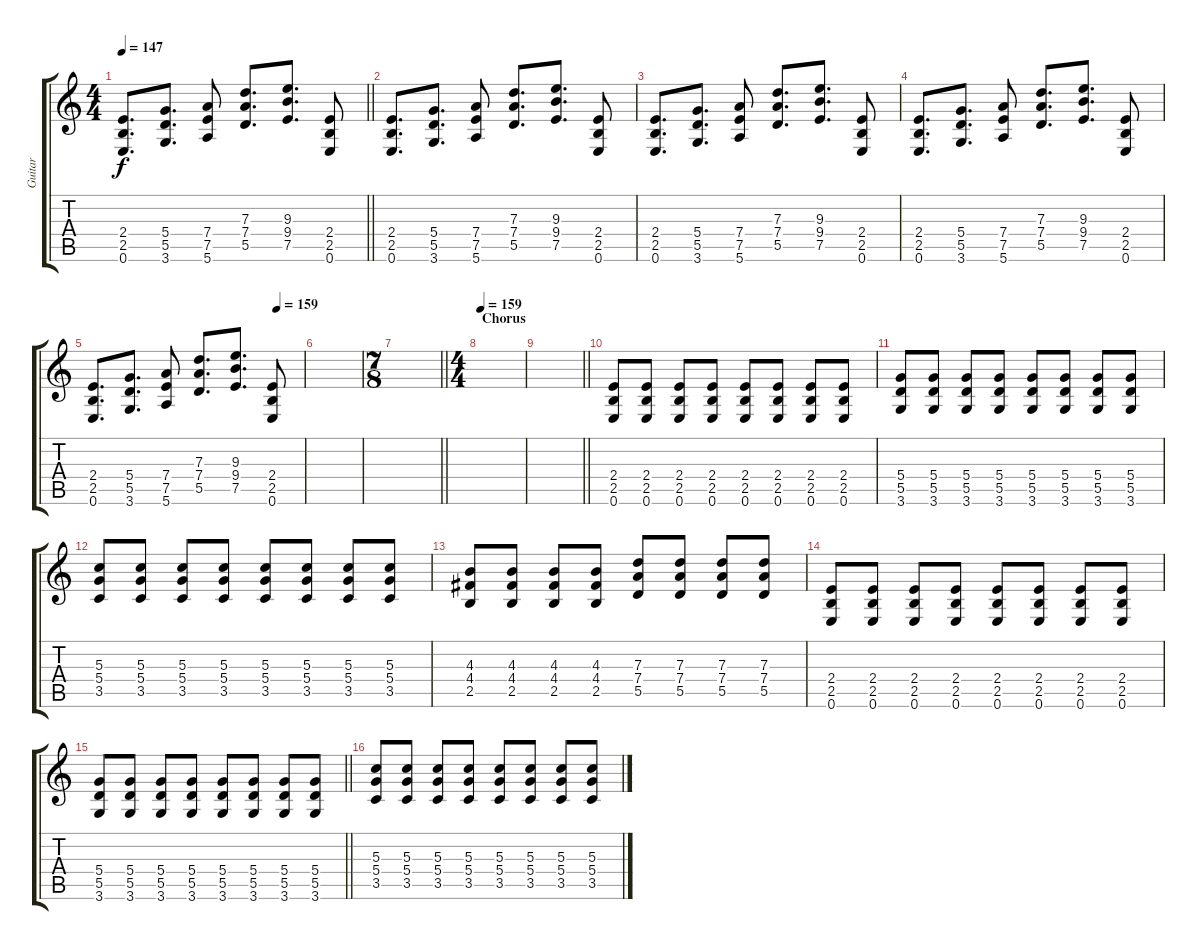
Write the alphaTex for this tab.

\track ("Guitar" "Guitar") {instrument overdrivenguitar}
\staff {score tabs}
\tuning (E4 B3 G3 D3 A2 E2) {hide}
\ts (4 4)
\tempo 147
\clef g2
\barLineRight lightlight
\ks c
(2.4 2.5 0.6).8{d dy f} (5.4 5.5 3.6).8{d} (7.4 7.5 5.6).8 (7.3 7.4 5.5).8{d} (9.3 9.4 7.5).8{d} (2.4 2.5 0.6).8 |
\section ("" "")
(2.4 2.5 0.6).8{d} (5.4 5.5 3.6).8{d} (7.4 7.5 5.6).8 (7.3 7.4 5.5).8{d} (9.3 9.4 7.5).8{d} (2.4 2.5 0.6).8 |
(2.4 2.5 0.6).8{d} (5.4 5.5 3.6).8{d} (7.4 7.5 5.6).8 (7.3 7.4 5.5).8{d} (9.3 9.4 7.5).8{d} (2.4 2.5 0.6).8 |
(2.4 2.5 0.6).8{d} (5.4 5.5 3.6).8{d} (7.4 7.5 5.6).8 (7.3 7.4 5.5).8{d} (9.3 9.4 7.5).8{d} (2.4 2.5 0.6).8 |
\tempo (159 0.875)
(2.4 2.5 0.6).8{d} (5.4 5.5 3.6).8{d} (7.4 7.5 5.6).8 (7.3 7.4 5.5).8{d} (9.3 9.4 7.5).8{d} (2.4 2.5 0.6).8 |
|
\ts (7 8)
\barLineRight lightlight
|
\ts (4 4)
\section ("" "Chorus")
\tempo 159
|
\barLineRight lightlight
|
(2.4 2.5 0.6).8 (2.4 2.5 0.6).8 (2.4 2.5 0.6).8 (2.4 2.5 0.6).8 (2.4 2.5 0.6).8 (2.4 2.5 0.6).8 (2.4 2.5 0.6).8 (2.4 2.5 0.6).8 |
(5.4 5.5 3.6).8 (5.4 5.5 3.6).8 (5.4 5.5 3.6).8 (5.4 5.5 3.6).8 (5.4 5.5 3.6).8 (5.4 5.5 3.6).8 (5.4 5.5 3.6).8 (5.4 5.5 3.6).8 |
(5.3 5.4 3.5).8 (5.3 5.4 3.5).8 (5.3 5.4 3.5).8 (5.3 5.4 3.5).8 (5.3 5.4 3.5).8 (5.3 5.4 3.5).8 (5.3 5.4 3.5).8 (5.3 5.4 3.5).8 |
(4.3 4.4 2.5).8 (4.3 4.4 2.5).8 (4.3 4.4 2.5).8 (4.3 4.4 2.5).8 (7.3 7.4 5.5).8 (7.3 7.4 5.5).8 (7.3 7.4 5.5).8 (7.3 7.4 5.5).8 |
(2.4 2.5 0.6).8 (2.4 2.5 0.6).8 (2.4 2.5 0.6).8 (2.4 2.5 0.6).8 (2.4 2.5 0.6).8 (2.4 2.5 0.6).8 (2.4 2.5 0.6).8 (2.4 2.5 0.6).8 |
\barLineRight lightlight
(5.4 5.5 3.6).8 (5.4 5.5 3.6).8 (5.4 5.5 3.6).8 (5.4 5.5 3.6).8 (5.4 5.5 3.6).8 (5.4 5.5 3.6).8 (5.4 5.5 3.6).8 (5.4 5.5 3.6).8 |
\section ("" "")
(5.3 5.4 3.5).8 (5.3 5.4 3.5).8 (5.3 5.4 3.5).8 (5.3 5.4 3.5).8 (5.3 5.4 3.5).8 (5.3 5.4 3.5).8 (5.3 5.4 3.5).8 (5.3 5.4 3.5).8
